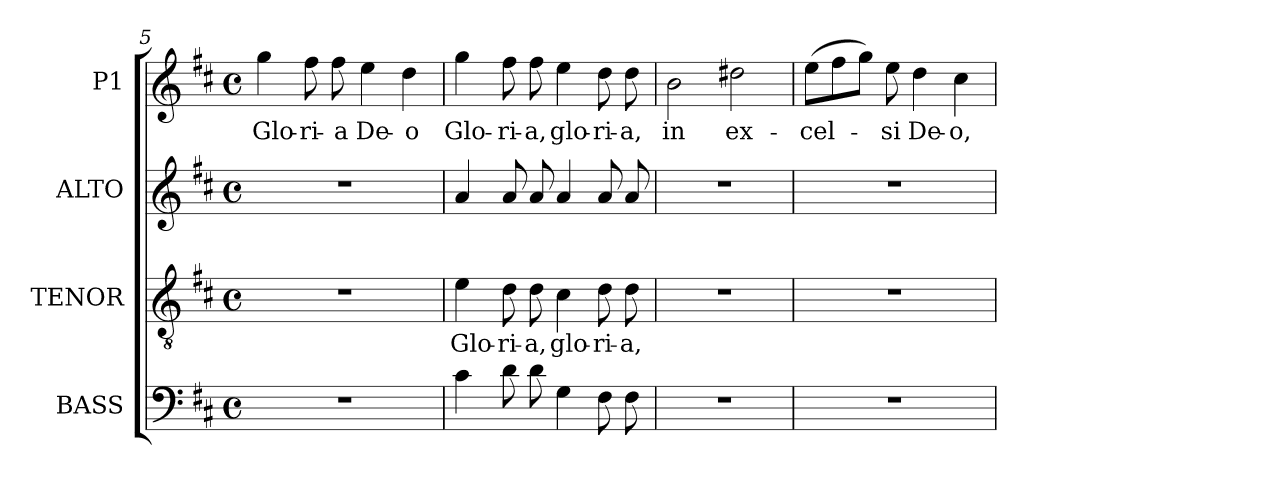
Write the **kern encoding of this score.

**kern	**kern	**text	**kern	**kern	**text
*part4	*part3	*part3	*part2	*part1	*part1
*staff4	*staff3	*staff3	*staff2	*staff1	*staff1
*I"BASS	*I"TENOR	*	*I"ALTO	*I"P1	*
*clefF4	*clefGv2	*	*clefG2	*clefG2	*
*	*ITrd7c12	*	*	*	*
*k[f#c#]	*k[f#c#]	*	*k[f#c#]	*k[f#c#]	*
*D:	*D:	*	*D:	*D:	*
*M4/4	*M4/4	*	*M4/4	*M4/4	*
*met(c)	*met(c)	*	*met(c)	*met(c)	*
=5	=5	=5	=5	=5	=5
!	!	!	!	!	!LO:LY:b:color=#000000
1r	1r	.	1r	4ggi\	Glo-
!	!	!	!	!	!LO:LY:b:color=#000000
.	.	.	.	8ff#i\	-ri-
!	!	!	!	!	!LO:LY:b:color=#000000
.	.	.	.	8ff#i\	-a
!	!	!	!	!	!LO:LY:b:color=#000000
.	.	.	.	4eei\	De-
!	!	!	!	!	!LO:LY:b:color=#000000
.	.	.	.	4ddi\	-o
!!LO:LB:g=z
=6	=6	=6	=6	=6	=6
!	!	!LO:LY:b:color=#000000	!	!	!
!	!	!	!	!	!LO:LY:b:color=#000000
4c#i\	4Ei\	Glo-	4ai/	4ggi\	Glo-
!	!	!LO:LY:b:color=#000000	!	!	!
!	!	!	!	!	!LO:LY:b:color=#000000
8di\	8Di\	-ri-	8ai/	8ff#i\	-ri-
!	!	!LO:LY:b:color=#000000	!	!	!
!	!	!	!	!	!LO:LY:b:color=#000000
8di\	8Di\	-a,	8ai/	8ff#i\	-a,
!	!	!LO:LY:b:color=#000000	!	!	!
!	!	!	!	!	!LO:LY:b:color=#000000
4Gi\	4C#i\	glo-	4ai/	4eei\	glo-
!	!	!LO:LY:b:color=#000000	!	!	!
!	!	!	!	!	!LO:LY:b:color=#000000
8F#i\	8Di\	-ri-	8ai/	8ddi\	-ri-
!	!	!LO:LY:b:color=#000000	!	!	!
!	!	!	!	!	!LO:LY:b:color=#000000
8F#i\	8Di\	-a,	8ai/	8ddi\	-a,
=7	=7	=7	=7	=7	=7
!	!	!	!	!	!LO:LY:b:color=#000000
1r	1r	.	1r	2bi\	in
!	!	!	!	!	!LO:LY:b:color=#000000
.	.	.	.	2dd#Xi\	ex-
=8	=8	=8	=8	=8	=8
!	!	!	!	!	!LO:LY:b:color=#000000
1r	1r	.	1r	(8eei\L	-cel-
.	.	.	.	8ff#i\	.
.	.	.	.	8ggi\J)	.
!	!	!	!	!	!LO:LY:b:color=#000000
.	.	.	.	8eei\	-si
!	!	!	!	!	!LO:LY:b:color=#000000
.	.	.	.	4ddi\	De-
!	!	!	!	!	!LO:LY:b:color=#000000
.	.	.	.	4cc#i\	-o,
=	=	=	=	=	=
*-	*-	*-	*-	*-	*-
